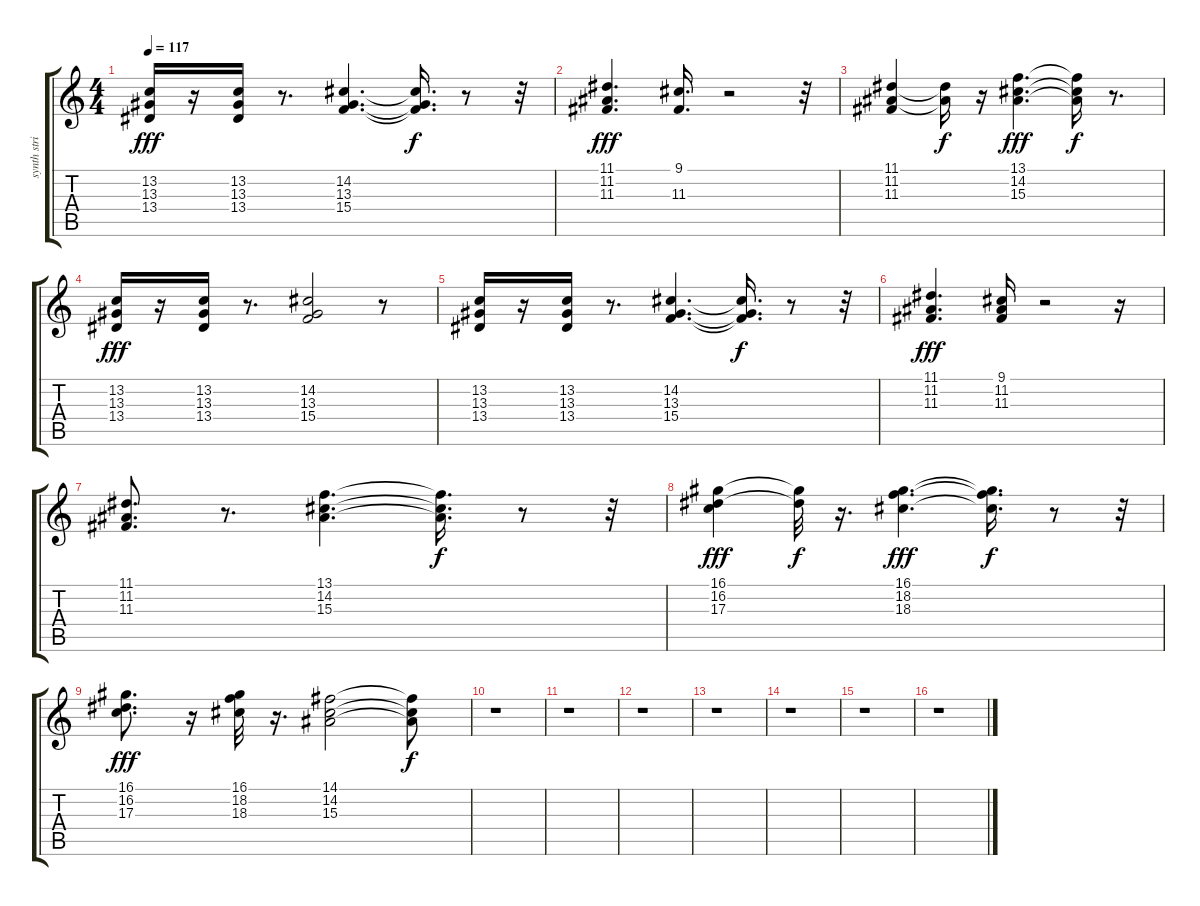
\track ("synth strings" "synth stri") {instrument stringensemble1}
\staff {score tabs}
\tuning (E4 B3 G3 D3 A2 E2) {hide}
\ts (4 4)
\tempo 117
\clef g2
\ks c
(13.2 13.3 13.4).16{dy fff} r.16 (13.2 13.3 13.4).16 r.8{d} (14.2 13.3 15.4).4{d} (14.2{t} 13.3{t} 15.4{t}).16{d dy f} r.8 r.32 |
(11.1 11.2 11.3).4{d dy fff} (9.1 11.3).16{d} r.2 r.32 |
(11.1 11.2 11.3).4 (11.1{t} 11.2{t}).16{dy f} r.16 (13.1 14.2 15.3).4{d dy fff} (13.1{t} 14.2{t} 15.3{t}).16{dy f} r.8{d} |
(13.2 13.3 13.4).16{dy fff} r.16 (13.2 13.3 13.4).16 r.8{d} (14.2 13.3 15.4).2 r.8 |
(13.2 13.3 13.4).16 r.16 (13.2 13.3 13.4).16 r.8{d} (14.2 13.3 15.4).4{d} (14.2{t} 13.3{t} 15.4{t}).16{d dy f} r.8 r.32 |
(11.1 11.2 11.3).4{d dy fff} (9.1 11.2 11.3).16 r.2 r.16 |
(11.1 11.2 11.3).8{d} r.8{d} (13.1 14.2 15.3).4{d} (13.1{t} 14.2{t} 15.3{t}).16{d dy f} r.8 r.32 |
(16.1 16.2 17.3).4{dy fff} (16.1{t} 16.2{t}).32{dy f} r.16{d} (16.1 18.2 18.3).4{d dy fff} (16.1{t} 18.2{t} 18.3{t}).16{d dy f} r.8 r.32 |
(16.1 16.2 17.3).8{d dy fff} r.16 (16.1 18.2 18.3).32 r.16{d} (14.1 14.2 15.3).2 (14.1{t} 14.2{t} 15.3{t}).8{dy f} |
r.1 |
r.1 |
r.1 |
r.1 |
r.1 |
r.1 |
r.1
